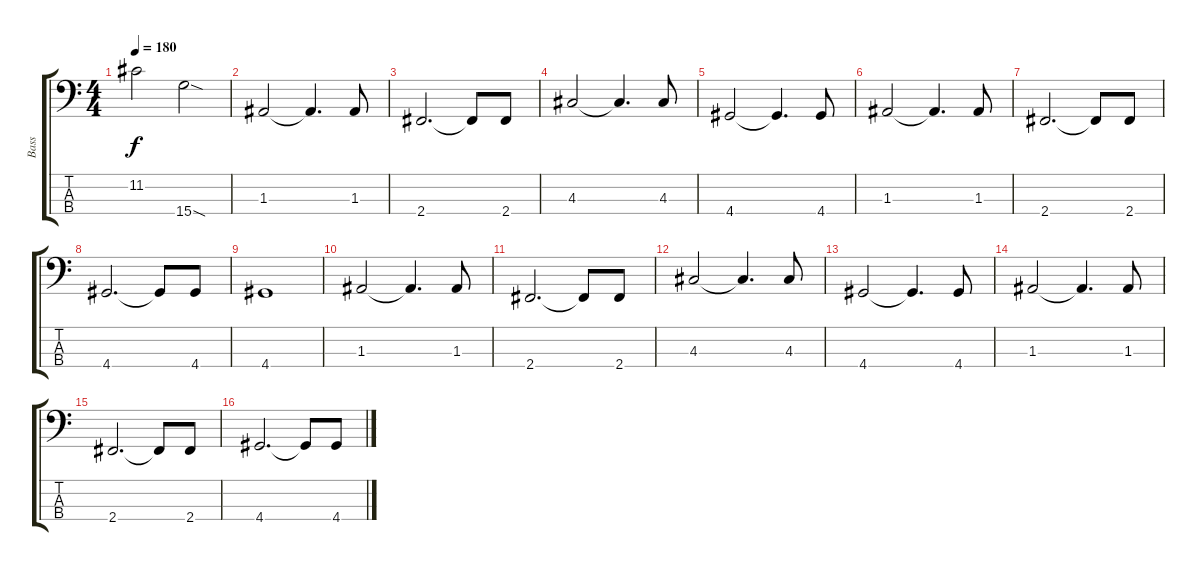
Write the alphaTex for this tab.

\track ("Bass" "Bass") {instrument electricbassfinger}
\staff {score tabs}
\tuning (G2 D2 A1 E1) {hide}
\ts (4 4)
\tempo 180
\clef f4
\ks c
11.2{t}.2{dy f} 15.4{sod}.2 |
1.3.2 1.3{t}.4{d} 1.3.8 |
2.4.2{d} 2.4{t}.8 2.4.8 |
4.3.2 4.3{t}.4{d} 4.3.8 |
4.4.2 4.4{t}.4{d} 4.4.8 |
1.3.2 1.3{t}.4{d} 1.3.8 |
2.4.2{d} 2.4{t}.8 2.4.8 |
4.4.2{d} 4.4{t}.8 4.4.8 |
4.4.1 |
1.3.2 1.3{t}.4{d} 1.3.8 |
2.4.2{d} 2.4{t}.8 2.4.8 |
4.3.2 4.3{t}.4{d} 4.3.8 |
4.4.2 4.4{t}.4{d} 4.4.8 |
1.3.2 1.3{t}.4{d} 1.3.8 |
2.4.2{d} 2.4{t}.8 2.4.8 |
4.4.2{d} 4.4{t}.8 4.4.8
